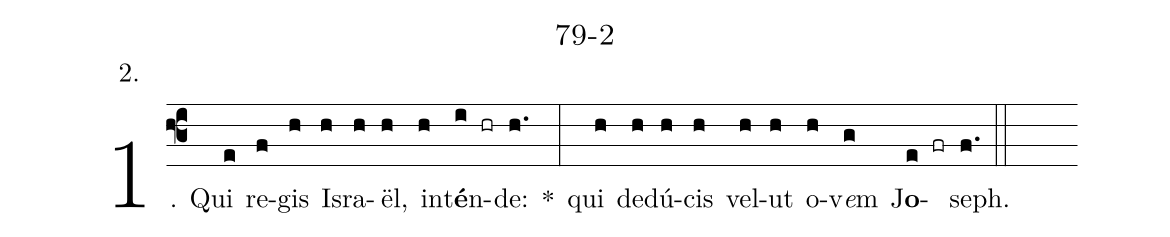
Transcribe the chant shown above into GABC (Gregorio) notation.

name: 79-2;
annotation: 2.;
%%
(f3)1. Qui(e) re(f)gis(h) Is(h)ra(h)ël,(h) in(h)t<b>é</b>n(i hr)de:(h.) *(:) qui(h) de(h)dú(h)cis(h) vel(h)ut(h) o(h)v<i>e</i>m(g) J<b>o</b>(e fr)seph.(f.) (::)
